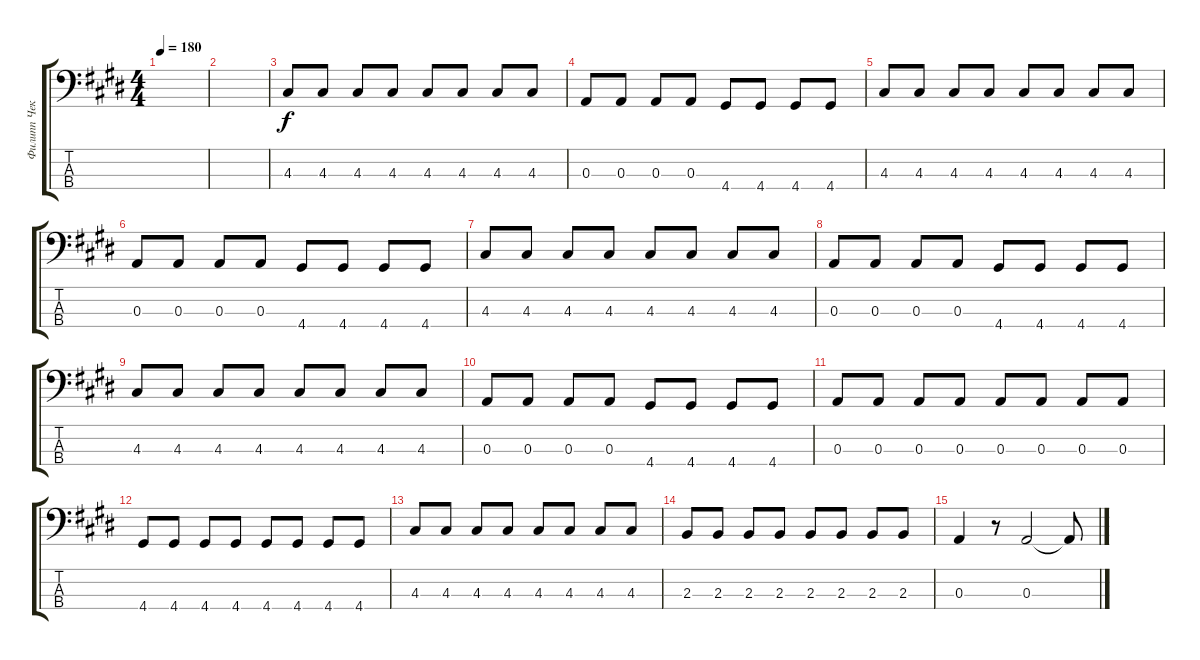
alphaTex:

\track ("Филипп Чекалин" "Филипп Чек") {instrument electricbassfinger}
\staff {score tabs}
\tuning (G2 D2 A1 E1) {hide}
\ts (4 4)
\tempo 180
\clef f4
\ks c#minor
|
|
4.3.8 4.3.8 4.3.8 4.3.8 4.3.8 4.3.8 4.3.8 4.3.8 |
0.3.8 0.3.8 0.3.8 0.3.8 4.4.8 4.4.8 4.4.8 4.4.8 |
4.3.8 4.3.8 4.3.8 4.3.8 4.3.8 4.3.8 4.3.8 4.3.8 |
0.3.8 0.3.8 0.3.8 0.3.8 4.4.8 4.4.8 4.4.8 4.4.8 |
4.3.8 4.3.8 4.3.8 4.3.8 4.3.8 4.3.8 4.3.8 4.3.8 |
0.3.8 0.3.8 0.3.8 0.3.8 4.4.8 4.4.8 4.4.8 4.4.8 |
4.3.8 4.3.8 4.3.8 4.3.8 4.3.8 4.3.8 4.3.8 4.3.8 |
0.3.8 0.3.8 0.3.8 0.3.8 4.4.8 4.4.8 4.4.8 4.4.8 |
0.3.8 0.3.8 0.3.8 0.3.8 0.3.8 0.3.8 0.3.8 0.3.8 |
4.4.8 4.4.8 4.4.8 4.4.8 4.4.8 4.4.8 4.4.8 4.4.8 |
4.3.8 4.3.8 4.3.8 4.3.8 4.3.8 4.3.8 4.3.8 4.3.8 |
2.3.8 2.3.8 2.3.8 2.3.8 2.3.8 2.3.8 2.3.8 2.3.8 |
0.3.4 r.8 0.3.2 0.3{t}.8
